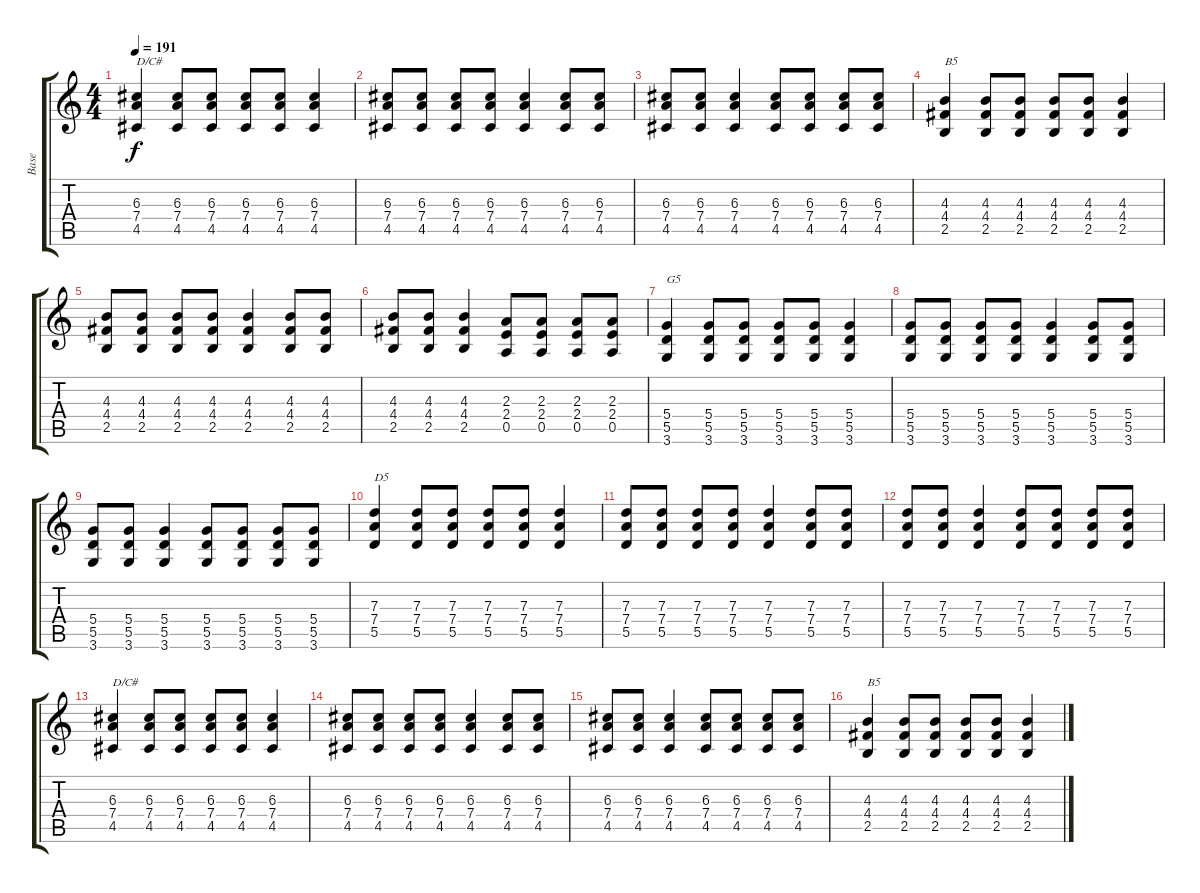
\track ("Base" "Base") {instrument overdrivenguitar}
\staff {score tabs}
\tuning (E4 B3 G3 D3 A2 E2) {hide}
\ts (4 4)
\tempo 191
\clef g2
\ks c
(6.3 7.4 4.5).4{txt "D/C#" dy f} (6.3 7.4 4.5).8 (6.3 7.4 4.5).8 (6.3 7.4 4.5).8 (6.3 7.4 4.5).8 (6.3 7.4 4.5).4 |
(6.3 7.4 4.5).8 (6.3 7.4 4.5).8 (6.3 7.4 4.5).8 (6.3 7.4 4.5).8 (6.3 7.4 4.5).4 (6.3 7.4 4.5).8 (6.3 7.4 4.5).8 |
(6.3 7.4 4.5).8 (6.3 7.4 4.5).8 (6.3 7.4 4.5).4 (6.3 7.4 4.5).8 (6.3 7.4 4.5).8 (6.3 7.4 4.5).8 (6.3 7.4 4.5).8 |
(4.3 4.4 2.5).4{txt "B5"} (4.3 4.4 2.5).8 (4.3 4.4 2.5).8 (4.3 4.4 2.5).8 (4.3 4.4 2.5).8 (4.3 4.4 2.5).4 |
(4.3 4.4 2.5).8 (4.3 4.4 2.5).8 (4.3 4.4 2.5).8 (4.3 4.4 2.5).8 (4.3 4.4 2.5).4 (4.3 4.4 2.5).8 (4.3 4.4 2.5).8 |
(4.3 4.4 2.5).8 (4.3 4.4 2.5).8 (4.3 4.4 2.5).4 (2.3 2.4 0.5).8 (2.3 2.4 0.5).8 (2.3 2.4 0.5).8 (2.3 2.4 0.5).8 |
(5.4 5.5 3.6).4{txt "G5"} (5.4 5.5 3.6).8 (5.4 5.5 3.6).8 (5.4 5.5 3.6).8 (5.4 5.5 3.6).8 (5.4 5.5 3.6).4 |
(5.4 5.5 3.6).8 (5.4 5.5 3.6).8 (5.4 5.5 3.6).8 (5.4 5.5 3.6).8 (5.4 5.5 3.6).4 (5.4 5.5 3.6).8 (5.4 5.5 3.6).8 |
(5.4 5.5 3.6).8 (5.4 5.5 3.6).8 (5.4 5.5 3.6).4 (5.4 5.5 3.6).8 (5.4 5.5 3.6).8 (5.4 5.5 3.6).8 (5.4 5.5 3.6).8 |
(7.3 7.4 5.5).4{txt "D5" volume 12 instrument overdrivenguitar} (7.3 7.4 5.5).8 (7.3 7.4 5.5).8 (7.3 7.4 5.5).8 (7.3 7.4 5.5).8 (7.3 7.4 5.5).4 |
(7.3 7.4 5.5).8 (7.3 7.4 5.5).8 (7.3 7.4 5.5).8 (7.3 7.4 5.5).8 (7.3 7.4 5.5).4 (7.3 7.4 5.5).8 (7.3 7.4 5.5).8 |
(7.3 7.4 5.5).8 (7.3 7.4 5.5).8 (7.3 7.4 5.5).4 (7.3 7.4 5.5).8 (7.3 7.4 5.5).8 (7.3 7.4 5.5).8 (7.3 7.4 5.5).8 |
(6.3 7.4 4.5).4{txt "D/C#"} (6.3 7.4 4.5).8 (6.3 7.4 4.5).8 (6.3 7.4 4.5).8 (6.3 7.4 4.5).8 (6.3 7.4 4.5).4 |
(6.3 7.4 4.5).8 (6.3 7.4 4.5).8 (6.3 7.4 4.5).8 (6.3 7.4 4.5).8 (6.3 7.4 4.5).4 (6.3 7.4 4.5).8 (6.3 7.4 4.5).8 |
(6.3 7.4 4.5).8 (6.3 7.4 4.5).8 (6.3 7.4 4.5).4 (6.3 7.4 4.5).8 (6.3 7.4 4.5).8 (6.3 7.4 4.5).8 (6.3 7.4 4.5).8 |
(4.3 4.4 2.5).4{txt "B5"} (4.3 4.4 2.5).8 (4.3 4.4 2.5).8 (4.3 4.4 2.5).8 (4.3 4.4 2.5).8 (4.3 4.4 2.5).4
